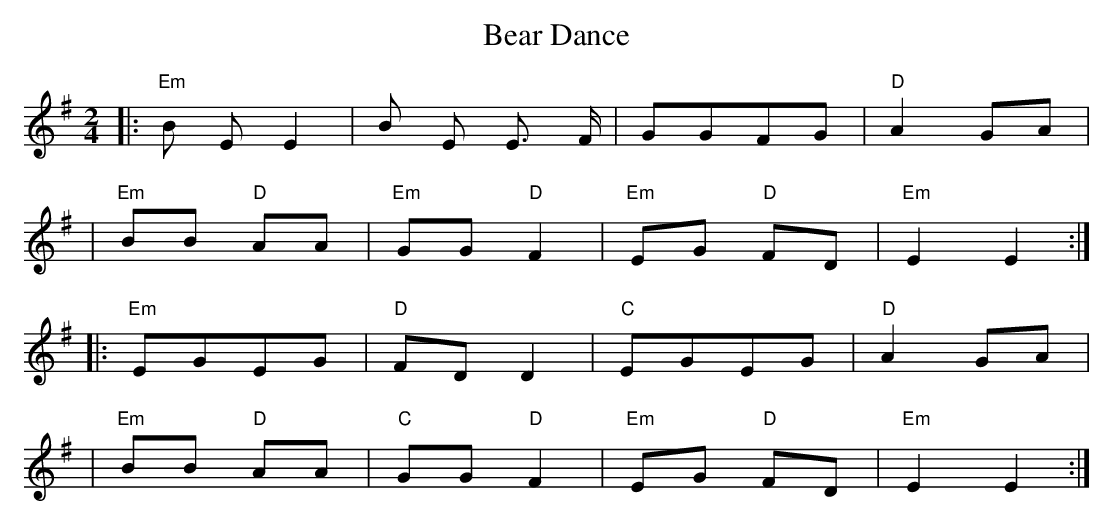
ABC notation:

X:1
T:Bear Dance
M:2/4
L:1/16
K:Em
|: "Em" B2 E2 E4| B2 E2 E3 F| G2G2F2G2|"D" A4G2A2|
|"Em" B2B2 "D" A2A2|"Em" G2G2 "D" F4|"Em" E2G2 "D" F2D2|"Em" E4 E4:|
|: "Em" E2G2E2G2|"D" F2D2D4|"C" E2G2E2G2|"D" A4G2A2|
|"Em" B2B2 "D" A2A2|"C" G2G2 "D" F4|"Em" E2G2 "D" F2D2|"Em" E4 E4:|
